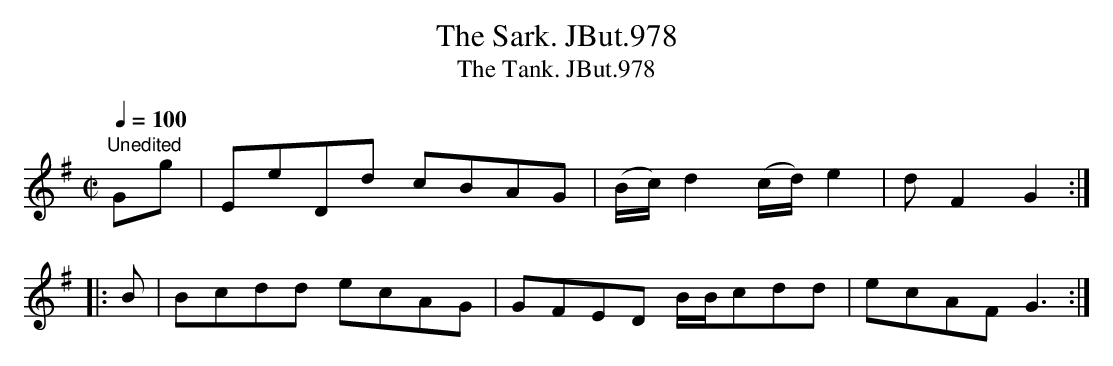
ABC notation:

X:1
T:Sark. JBut.978, The
T:Tank. JBut.978, The
M:C|
L:1/8
Q:1/4=100
K:G
"Unedited"Gg|EeDd cBAG|(B/c/) d2 (c/d/) e2|d F2 G2:|
|:B|Bcdd ecAG|GFED B/B/cdd|ecAF G3:|
